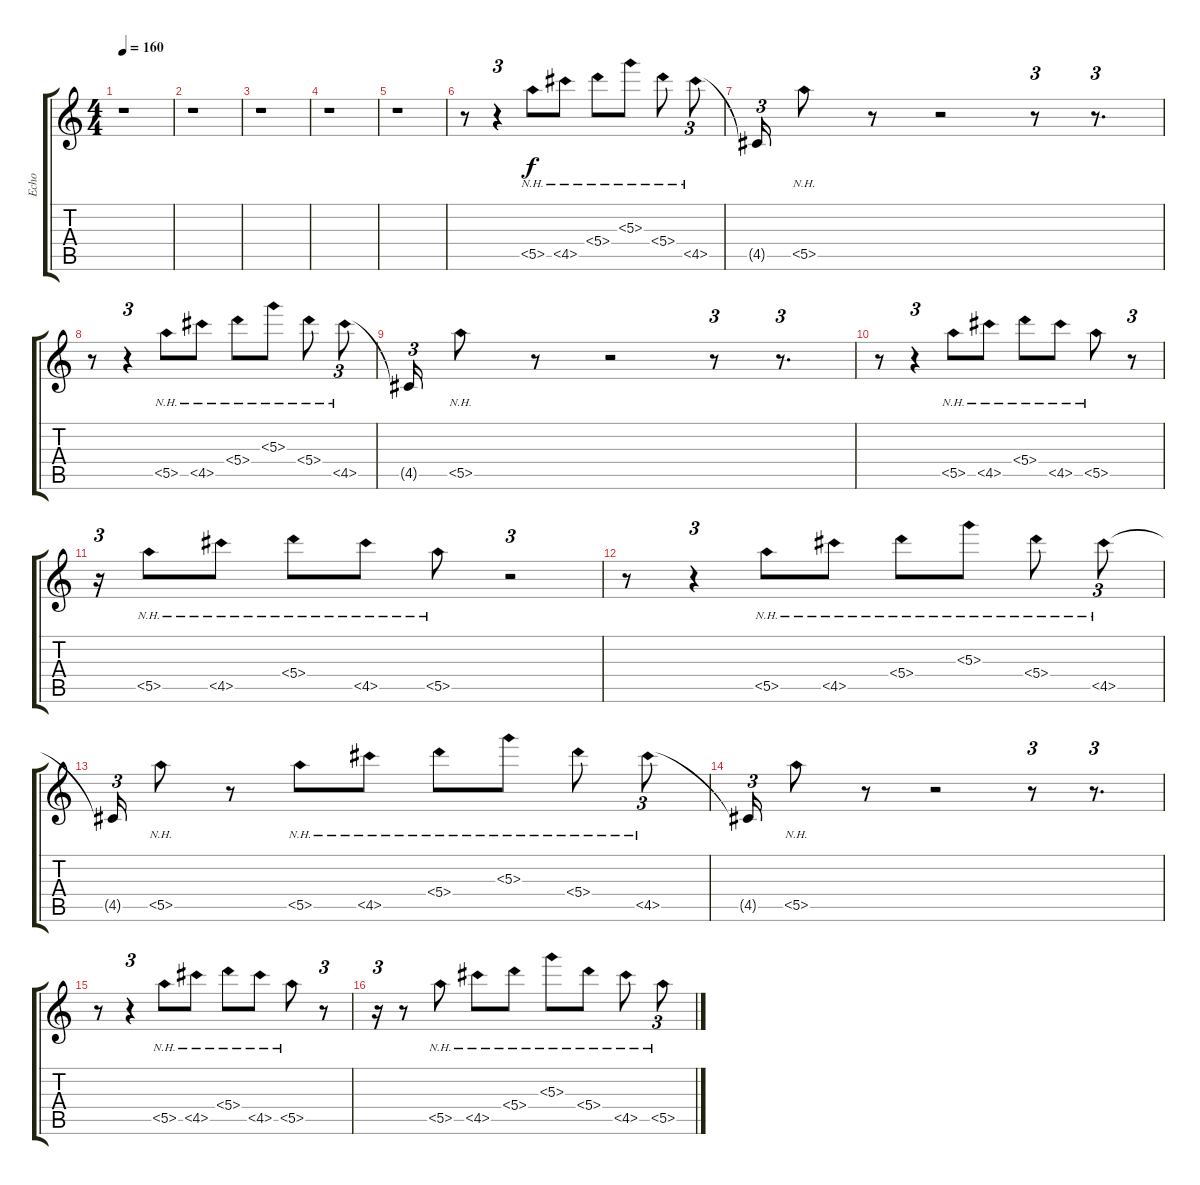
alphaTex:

\track ("Echo" "Echo") {instrument distortionguitar}
\staff {score tabs}
\tuning (E4 B3 G3 D3 A2 E2) {hide}
\ts (4 4)
\tempo 160
\clef g2
\ks c
r.1{dy f instrument distortionguitar} |
r.1 |
r.1 |
r.1 |
r.1 |
r.8 r.4{tu (3 2)} 5.5{nh}.8 4.5{nh}.8 5.4{nh}.8 5.3{nh}.8 5.4{nh}.8 4.5{nh}.8{tu (3 2)} |
4.5{t}.16{tu (3 2)} 5.5{nh}.8 r.8 r.2 r.8{tu (3 2)} r.8{d tu (3 2)} |
r.8 r.4{tu (3 2)} 5.5{nh}.8 4.5{nh}.8 5.4{nh}.8 5.3{nh}.8 5.4{nh}.8 4.5{nh}.8{tu (3 2)} |
4.5{t}.16{tu (3 2)} 5.5{nh}.8 r.8 r.2 r.8{tu (3 2)} r.8{d tu (3 2)} |
r.8 r.4{tu (3 2)} 5.5{nh}.8 4.5{nh}.8 5.4{nh}.8 4.5{nh}.8 5.5{nh}.8 r.8{tu (3 2)} |
r.16{tu (3 2)} 5.5{nh}.8 4.5{nh}.8 5.4{nh}.8 4.5{nh}.8 5.5{nh}.8 r.2{tu (3 2)} |
r.8 r.4{tu (3 2)} 5.5{nh}.8 4.5{nh}.8 5.4{nh}.8 5.3{nh}.8 5.4{nh}.8 4.5{nh}.8{tu (3 2)} |
4.5{t}.16{tu (3 2)} 5.5{nh}.8 r.8 5.5{nh}.8 4.5{nh}.8 5.4{nh}.8 5.3{nh}.8 5.4{nh}.8 4.5{nh}.8{tu (3 2)} |
4.5{t}.16{tu (3 2)} 5.5{nh}.8 r.8 r.2 r.8{tu (3 2)} r.8{d tu (3 2)} |
r.8 r.4{tu (3 2)} 5.5{nh}.8 4.5{nh}.8 5.4{nh}.8 4.5{nh}.8 5.5{nh}.8 r.8{tu (3 2)} |
r.16{tu (3 2)} r.8 5.5{nh}.8 4.5{nh}.8 5.4{nh}.8 5.3{nh}.8 5.4{nh}.8 4.5{nh}.8 5.5{nh}.8{tu (3 2)}
